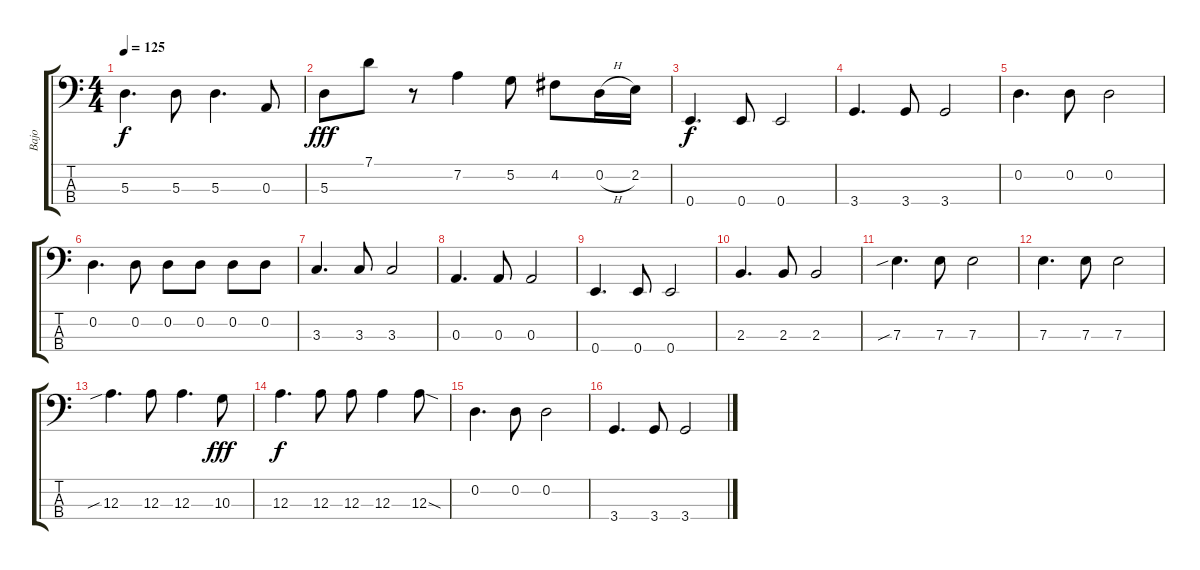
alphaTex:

\track ("Bajo" "Bajo") {instrument electricbasspick}
\staff {score tabs}
\tuning (G2 D2 A1 E1) {hide}
\ts (4 4)
\tempo 125
\clef f4
\ks c
5.3.4{d dy f} 5.3.8 5.3.4{d} 0.3.8 |
5.3.8{dy fff} 7.1.8 r.8 7.2.4 5.2.8 4.2.8 0.2{h}.16 2.2.16 |
0.4.4{d dy f} 0.4.8 0.4.2 |
3.4.4{d} 3.4.8 3.4.2 |
0.2.4{d} 0.2.8 0.2.2 |
0.2.4{d} 0.2.8 0.2.8 0.2.8 0.2.8 0.2.8 |
3.3.4{d} 3.3.8 3.3.2 |
0.3.4{d} 0.3.8 0.3.2 |
0.4.4{d} 0.4.8 0.4.2 |
2.3.4{d} 2.3.8 2.3.2 |
7.3{sib}.4{d} 7.3.8 7.3.2 |
7.3.4{d} 7.3.8 7.3.2 |
12.3{sib}.4{d} 12.3.8 12.3.4{d} 10.3.8{dy fff} |
12.3.4{d dy f} 12.3.8 12.3.8 12.3.4 12.3{sod}.8 |
0.2.4{d} 0.2.8 0.2.2 |
3.4.4{d} 3.4.8 3.4.2
